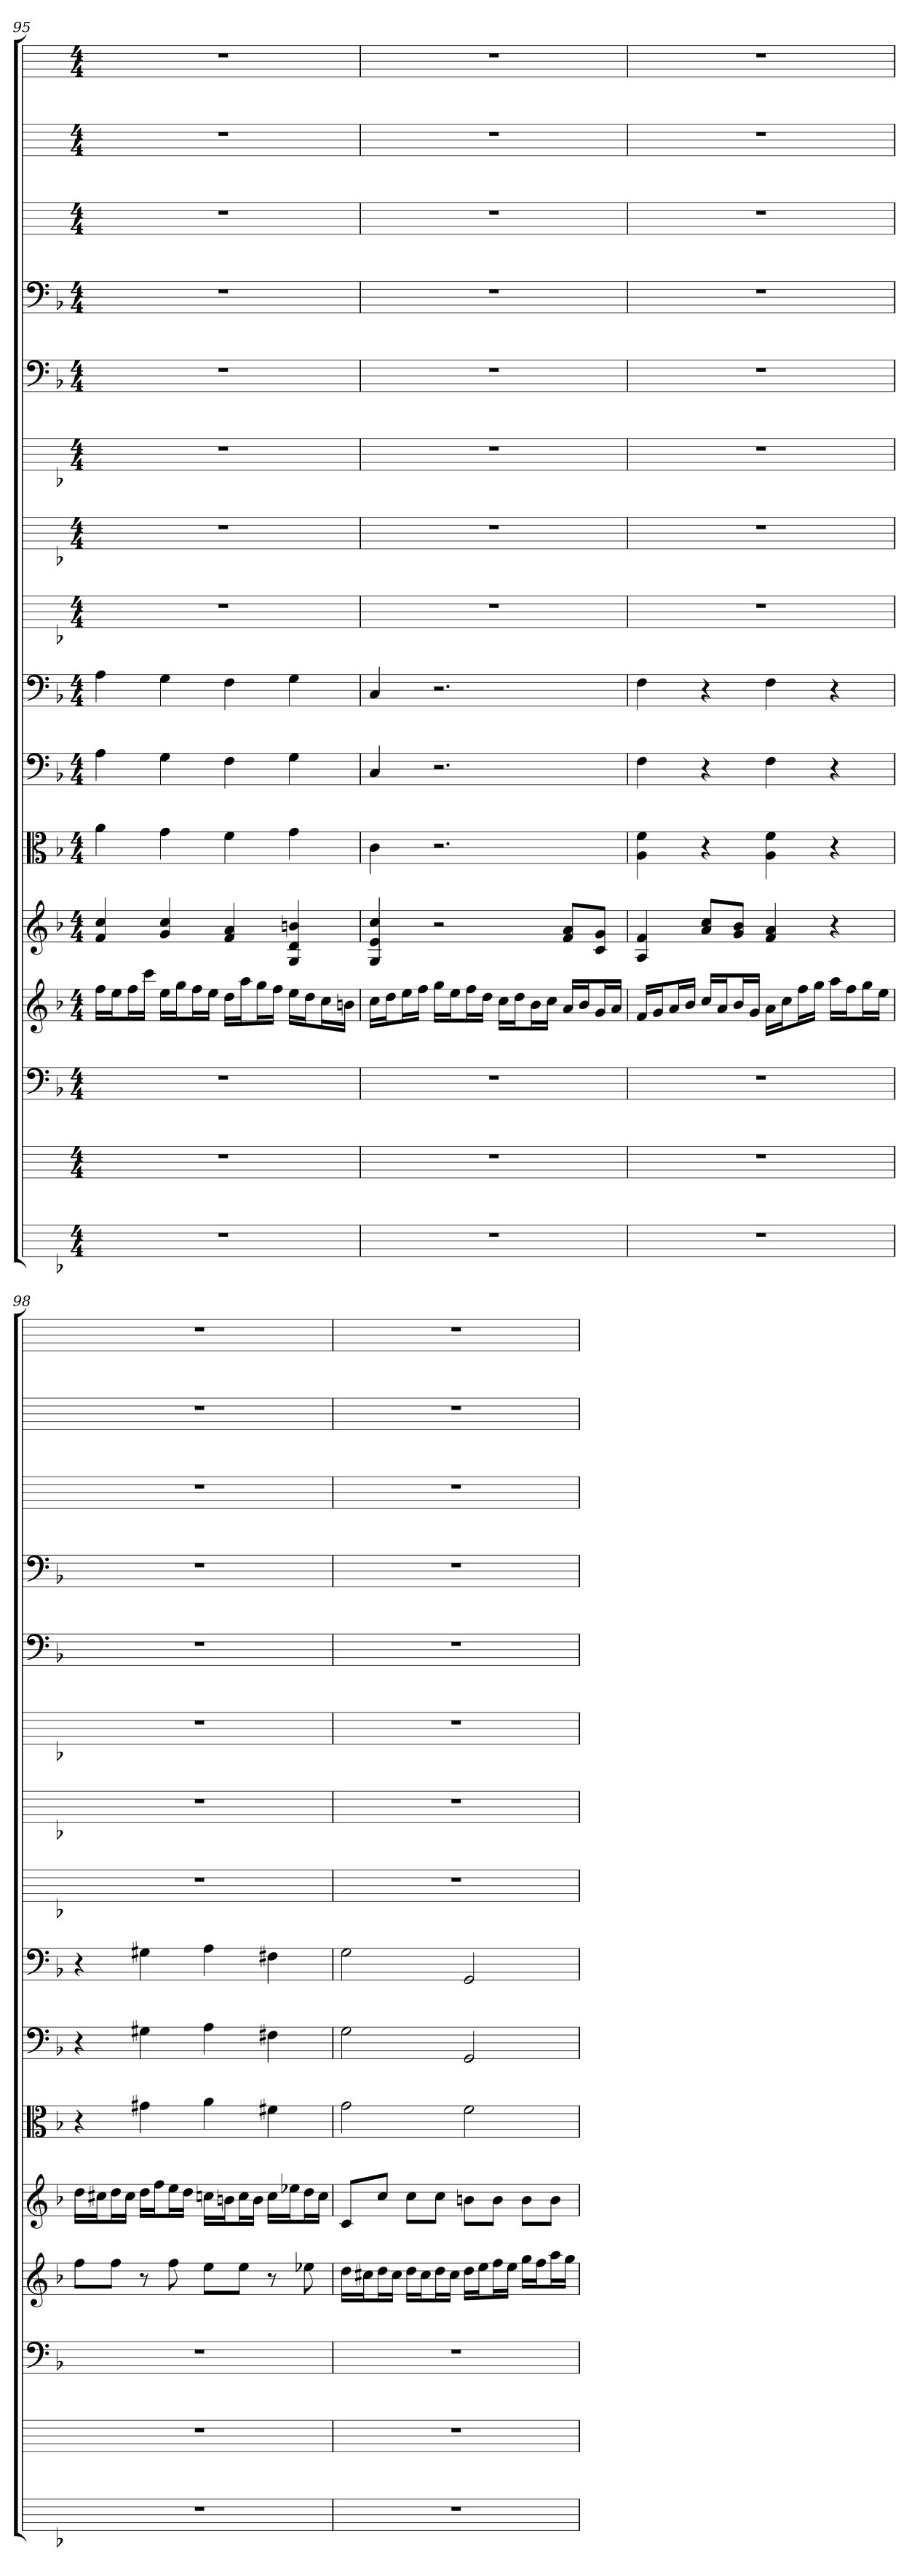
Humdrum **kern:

**kern	**kern	**kern	**kern	**kern	**kern	**kern	**kern	**kern	**kern	**kern	**kern	**kern	**kern	**kern	**kern
*part16	*part15	*part14	*part13	*part12	*part11	*part10	*part9	*part8	*part7	*part6	*part5	*part4	*part3	*part2	*part1
*staff16	*staff15	*staff14	*staff13	*staff12	*staff11	*staff10	*staff9	*staff8	*staff7	*staff6	*staff5	*staff4	*staff3	*staff2	*staff1
*	*	*clefF4	*	*	*clefC3	*clefF4	*clefF4	*	*	*	*clefF4	*clefF4	*	*	*
*k[b-]	*k[]	*k[b-]	*k[b-]	*k[b-]	*k[b-]	*k[b-]	*k[b-]	*k[b-]	*k[b-]	*k[b-]	*k[b-]	*k[b-]	*k[]	*k[]	*k[]
*M4/4	*M4/4	*M4/4	*M4/4	*M4/4	*M4/4	*M4/4	*M4/4	*M4/4	*M4/4	*M4/4	*M4/4	*M4/4	*M4/4	*M4/4	*M4/4
=95	=95	=95	=95	=95	=95	=95	=95	=95	=95	=95	=95	=95	=95	=95	=95
1r	1r	1r	16ffLL	4f 4cc	4a	4A	4A	1r	1r	1r	1r	1r	1r	1r	1r
.	.	.	16eeJ	.	.	.	.	.	.	.	.	.	.	.	.
.	.	.	16ffL	.	.	.	.	.	.	.	.	.	.	.	.
.	.	.	16cccJJ	.	.	.	.	.	.	.	.	.	.	.	.
.	.	.	16eeLL	4g 4cc	4g	4G	4G	.	.	.	.	.	.	.	.
.	.	.	16ggJ	.	.	.	.	.	.	.	.	.	.	.	.
.	.	.	16ffL	.	.	.	.	.	.	.	.	.	.	.	.
.	.	.	16eeJJ	.	.	.	.	.	.	.	.	.	.	.	.
.	.	.	16ddLL	4f 4a	4f	4F	4F	.	.	.	.	.	.	.	.
.	.	.	16aaJ	.	.	.	.	.	.	.	.	.	.	.	.
.	.	.	16ggL	.	.	.	.	.	.	.	.	.	.	.	.
.	.	.	16ffJJ	.	.	.	.	.	.	.	.	.	.	.	.
.	.	.	16eeLL	4G 4d 4bn	4g	4G	4G	.	.	.	.	.	.	.	.
.	.	.	16ddJ	.	.	.	.	.	.	.	.	.	.	.	.
.	.	.	16ccL	.	.	.	.	.	.	.	.	.	.	.	.
.	.	.	16bnJJ	.	.	.	.	.	.	.	.	.	.	.	.
=96	=96	=96	=96	=96	=96	=96	=96	=96	=96	=96	=96	=96	=96	=96	=96
1r	1r	1r	16ccLL	4G 4e 4cc	4c	4C	4C	1r	1r	1r	1r	1r	1r	1r	1r
.	.	.	16ddJ	.	.	.	.	.	.	.	.	.	.	.	.
.	.	.	16eeL	.	.	.	.	.	.	.	.	.	.	.	.
.	.	.	16ffJJ	.	.	.	.	.	.	.	.	.	.	.	.
.	.	.	16ggLL	2r	2.r	2.r	2.r	.	.	.	.	.	.	.	.
.	.	.	16eeJ	.	.	.	.	.	.	.	.	.	.	.	.
.	.	.	16ffL	.	.	.	.	.	.	.	.	.	.	.	.
.	.	.	16ddJJ	.	.	.	.	.	.	.	.	.	.	.	.
.	.	.	16ccLL	.	.	.	.	.	.	.	.	.	.	.	.
.	.	.	16ddJ	.	.	.	.	.	.	.	.	.	.	.	.
.	.	.	16b-L	.	.	.	.	.	.	.	.	.	.	.	.
.	.	.	16ccJJ	.	.	.	.	.	.	.	.	.	.	.	.
.	.	.	16aLL	8f 8aL	.	.	.	.	.	.	.	.	.	.	.
.	.	.	16b-J	.	.	.	.	.	.	.	.	.	.	.	.
.	.	.	16gL	8c 8gJ	.	.	.	.	.	.	.	.	.	.	.
.	.	.	16aJJ	.	.	.	.	.	.	.	.	.	.	.	.
=97	=97	=97	=97	=97	=97	=97	=97	=97	=97	=97	=97	=97	=97	=97	=97
1r	1r	1r	16fLL	4A 4f	4A 4f	4F	4F	1r	1r	1r	1r	1r	1r	1r	1r
.	.	.	16gJ	.	.	.	.	.	.	.	.	.	.	.	.
.	.	.	16aL	.	.	.	.	.	.	.	.	.	.	.	.
.	.	.	16b-JJ	.	.	.	.	.	.	.	.	.	.	.	.
.	.	.	16ccLL	8a 8ccL	4r	4r	4r	.	.	.	.	.	.	.	.
.	.	.	16aJ	.	.	.	.	.	.	.	.	.	.	.	.
.	.	.	16b-L	8g 8b-J	.	.	.	.	.	.	.	.	.	.	.
.	.	.	16gJJ	.	.	.	.	.	.	.	.	.	.	.	.
.	.	.	16aLL	4f 4a	4A 4f	4F	4F	.	.	.	.	.	.	.	.
.	.	.	16ccJ	.	.	.	.	.	.	.	.	.	.	.	.
.	.	.	16ffL	.	.	.	.	.	.	.	.	.	.	.	.
.	.	.	16ggJJ	.	.	.	.	.	.	.	.	.	.	.	.
.	.	.	16aaLL	4r	4r	4r	4r	.	.	.	.	.	.	.	.
.	.	.	16ffJ	.	.	.	.	.	.	.	.	.	.	.	.
.	.	.	16ggL	.	.	.	.	.	.	.	.	.	.	.	.
.	.	.	16eeJJ	.	.	.	.	.	.	.	.	.	.	.	.
=98	=98	=98	=98	=98	=98	=98	=98	=98	=98	=98	=98	=98	=98	=98	=98
1r	1r	1r	8ffL	16ddLL	4r	4r	4r	1r	1r	1r	1r	1r	1r	1r	1r
.	.	.	.	16cc#XJ	.	.	.	.	.	.	.	.	.	.	.
.	.	.	8ffJ	16ddL	.	.	.	.	.	.	.	.	.	.	.
.	.	.	.	16cc#JJ	.	.	.	.	.	.	.	.	.	.	.
.	.	.	8r	16ddLL	4g#X	4G#X	4G#X	.	.	.	.	.	.	.	.
.	.	.	.	16ffJ	.	.	.	.	.	.	.	.	.	.	.
.	.	.	8ff	16eeL	.	.	.	.	.	.	.	.	.	.	.
.	.	.	.	16ddJJ	.	.	.	.	.	.	.	.	.	.	.
.	.	.	8eeL	16ccnLL	4a	4A	4A	.	.	.	.	.	.	.	.
.	.	.	.	16bnJ	.	.	.	.	.	.	.	.	.	.	.
.	.	.	8eeJ	16ccL	.	.	.	.	.	.	.	.	.	.	.
.	.	.	.	16bJJ	.	.	.	.	.	.	.	.	.	.	.
.	.	.	8r	16ccLL	4f#X	4F#X	4F#X	.	.	.	.	.	.	.	.
.	.	.	.	16ee-XJ	.	.	.	.	.	.	.	.	.	.	.
.	.	.	8ee-X	16ddL	.	.	.	.	.	.	.	.	.	.	.
.	.	.	.	16ccJJ	.	.	.	.	.	.	.	.	.	.	.
=99	=99	=99	=99	=99	=99	=99	=99	=99	=99	=99	=99	=99	=99	=99	=99
1r	1r	1r	16ddLL	8cL	2g	2G	2G	1r	1r	1r	1r	1r	1r	1r	1r
.	.	.	16cc#XJ	.	.	.	.	.	.	.	.	.	.	.	.
.	.	.	16ddL	8ccJ	.	.	.	.	.	.	.	.	.	.	.
.	.	.	16cc#JJ	.	.	.	.	.	.	.	.	.	.	.	.
.	.	.	16ddLL	8ccL	.	.	.	.	.	.	.	.	.	.	.
.	.	.	16cc#J	.	.	.	.	.	.	.	.	.	.	.	.
.	.	.	16ddL	8ccJ	.	.	.	.	.	.	.	.	.	.	.
.	.	.	16cc#JJ	.	.	.	.	.	.	.	.	.	.	.	.
.	.	.	16ddLL	8bnL	2f	2GG	2GG	.	.	.	.	.	.	.	.
.	.	.	16eeJ	.	.	.	.	.	.	.	.	.	.	.	.
.	.	.	16ffL	8bJ	.	.	.	.	.	.	.	.	.	.	.
.	.	.	16eeJJ	.	.	.	.	.	.	.	.	.	.	.	.
.	.	.	16ggLL	8bL	.	.	.	.	.	.	.	.	.	.	.
.	.	.	16ffJ	.	.	.	.	.	.	.	.	.	.	.	.
.	.	.	16aaL	8bJ	.	.	.	.	.	.	.	.	.	.	.
.	.	.	16ggJJ	.	.	.	.	.	.	.	.	.	.	.	.
=	=	=	=	=	=	=	=	=	=	=	=	=	=	=	=
*-	*-	*-	*-	*-	*-	*-	*-	*-	*-	*-	*-	*-	*-	*-	*-
